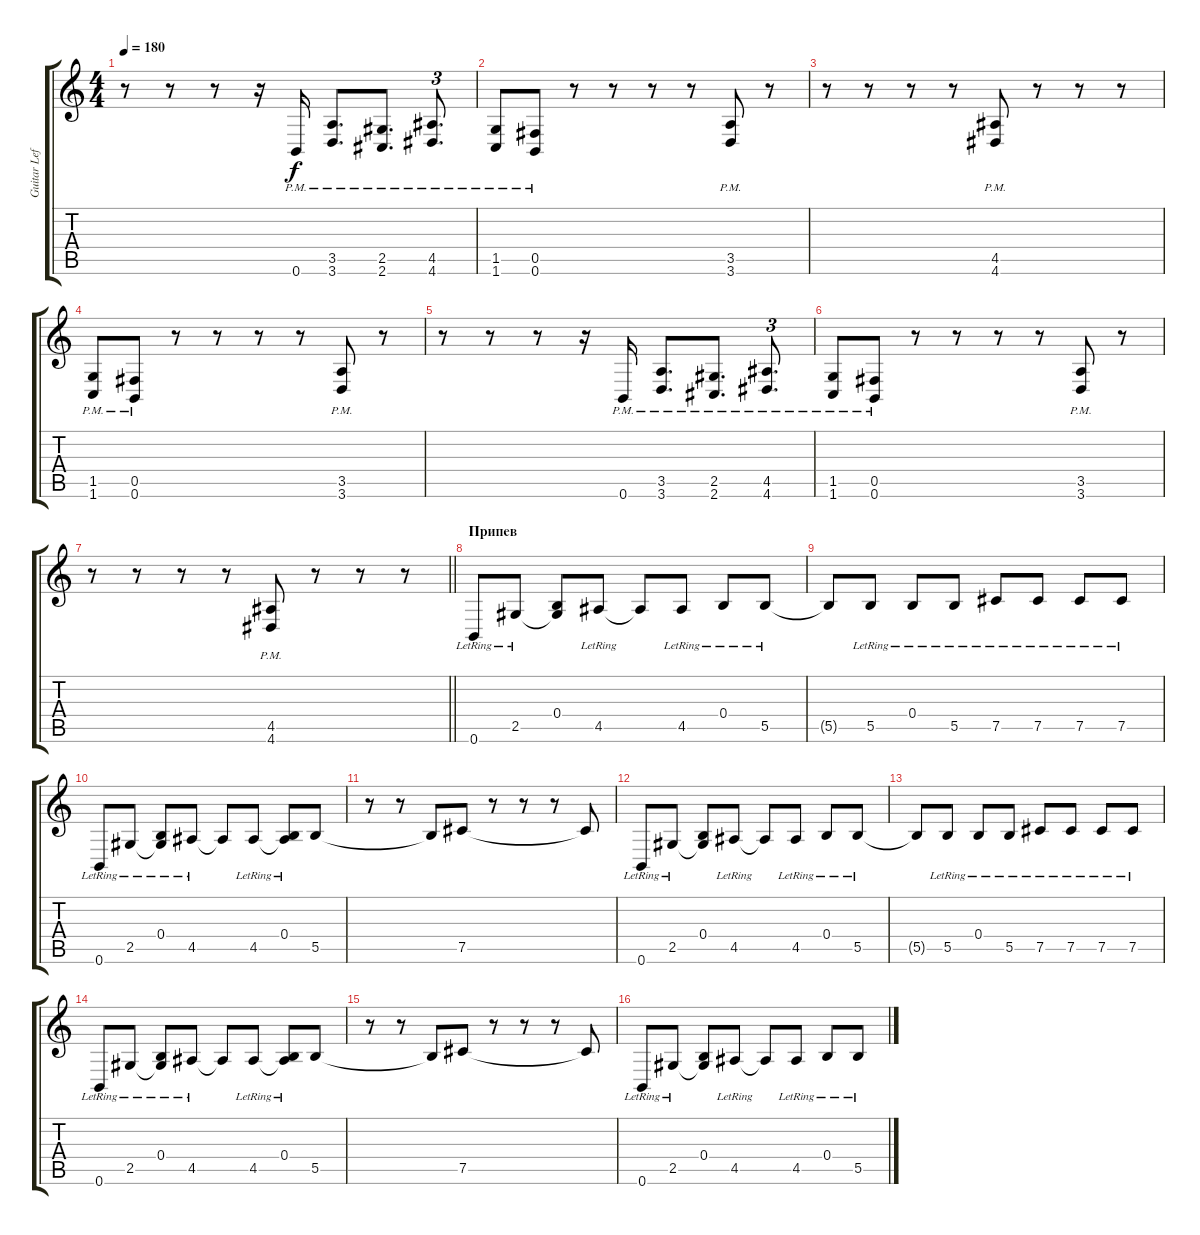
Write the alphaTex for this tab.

\track ("Guitar Left" "Guitar Lef") {instrument distortionguitar}
\staff {score tabs}
\tuning (Db4 Ab3 E3 B2 Gb2 B1) {hide}
\ts (4 4)
\tempo 180
\clef g2
\ks c
r.8{dy f} r.8 r.8 r.16 0.6{pm}.16 (3.5{pm} 3.6{pm}).8{d} (2.5{pm} 2.6{pm}).8{d} (4.5{pm} 4.6{pm}).8{d tu (3 2)} |
(1.5{pm} 1.6{pm}).8 (0.5{pm} 0.6{pm}).8 r.8 r.8 r.8 r.8 (3.5{pm} 3.6{pm}).8 r.8 |
r.8 r.8 r.8 r.8 (4.5{pm} 4.6{pm}).8 r.8 r.8 r.8 |
(1.5{pm} 1.6{pm}).8 (0.5{pm} 0.6{pm}).8 r.8 r.8 r.8 r.8 (3.5{pm} 3.6{pm}).8 r.8 |
r.8 r.8 r.8 r.16 0.6{pm}.16 (3.5{pm} 3.6{pm}).8{d} (2.5{pm} 2.6{pm}).8{d} (4.5{pm} 4.6{pm}).8{d tu (3 2)} |
(1.5{pm} 1.6{pm}).8 (0.5{pm} 0.6{pm}).8 r.8 r.8 r.8 r.8 (3.5{pm} 3.6{pm}).8 r.8 |
\barLineRight lightlight
r.8 r.8 r.8 r.8 (4.5{pm} 4.6{pm}).8 r.8 r.8 r.8 |
\section ("" "Припев")
0.6{lr}.8{volume 16 balance 10 instrument electricguitarclean} 2.5{lr}.8 (0.4 2.5{t}).8 4.5{lr}.8 4.5{t}.8 4.5{lr}.8 0.4{lr}.8 5.5{lr}.8 |
5.5{t}.8 5.5{lr}.8 0.4{lr}.8 5.5{lr}.8 7.5{lr}.8 7.5{lr}.8 7.5{lr}.8 7.5{lr}.8 |
0.6{lr}.8 2.5{lr}.8 (0.4{lr} 2.5{t}).8 4.5{lr}.8 4.5{t}.8 4.5{lr}.8 (0.4{lr} 4.5{t}).8 5.5.8 |
r.8 r.8 5.5{t}.8 7.5.8 r.8 r.8 r.8 7.5{t}.8 |
0.6{lr}.8 2.5{lr}.8 (0.4 2.5{t}).8 4.5{lr}.8 4.5{t}.8 4.5{lr}.8 0.4{lr}.8 5.5{lr}.8 |
5.5{t}.8 5.5{lr}.8 0.4{lr}.8 5.5{lr}.8 7.5{lr}.8 7.5{lr}.8 7.5{lr}.8 7.5{lr}.8 |
0.6{lr}.8 2.5{lr}.8 (0.4{lr} 2.5{t}).8 4.5{lr}.8 4.5{t}.8 4.5{lr}.8 (0.4{lr} 4.5{t}).8 5.5.8 |
r.8 r.8 5.5{t}.8 7.5.8 r.8 r.8 r.8 7.5{t}.8 |
0.6{lr}.8 2.5{lr}.8 (0.4 2.5{t}).8 4.5{lr}.8 4.5{t}.8 4.5{lr}.8 0.4{lr}.8 5.5{lr}.8
